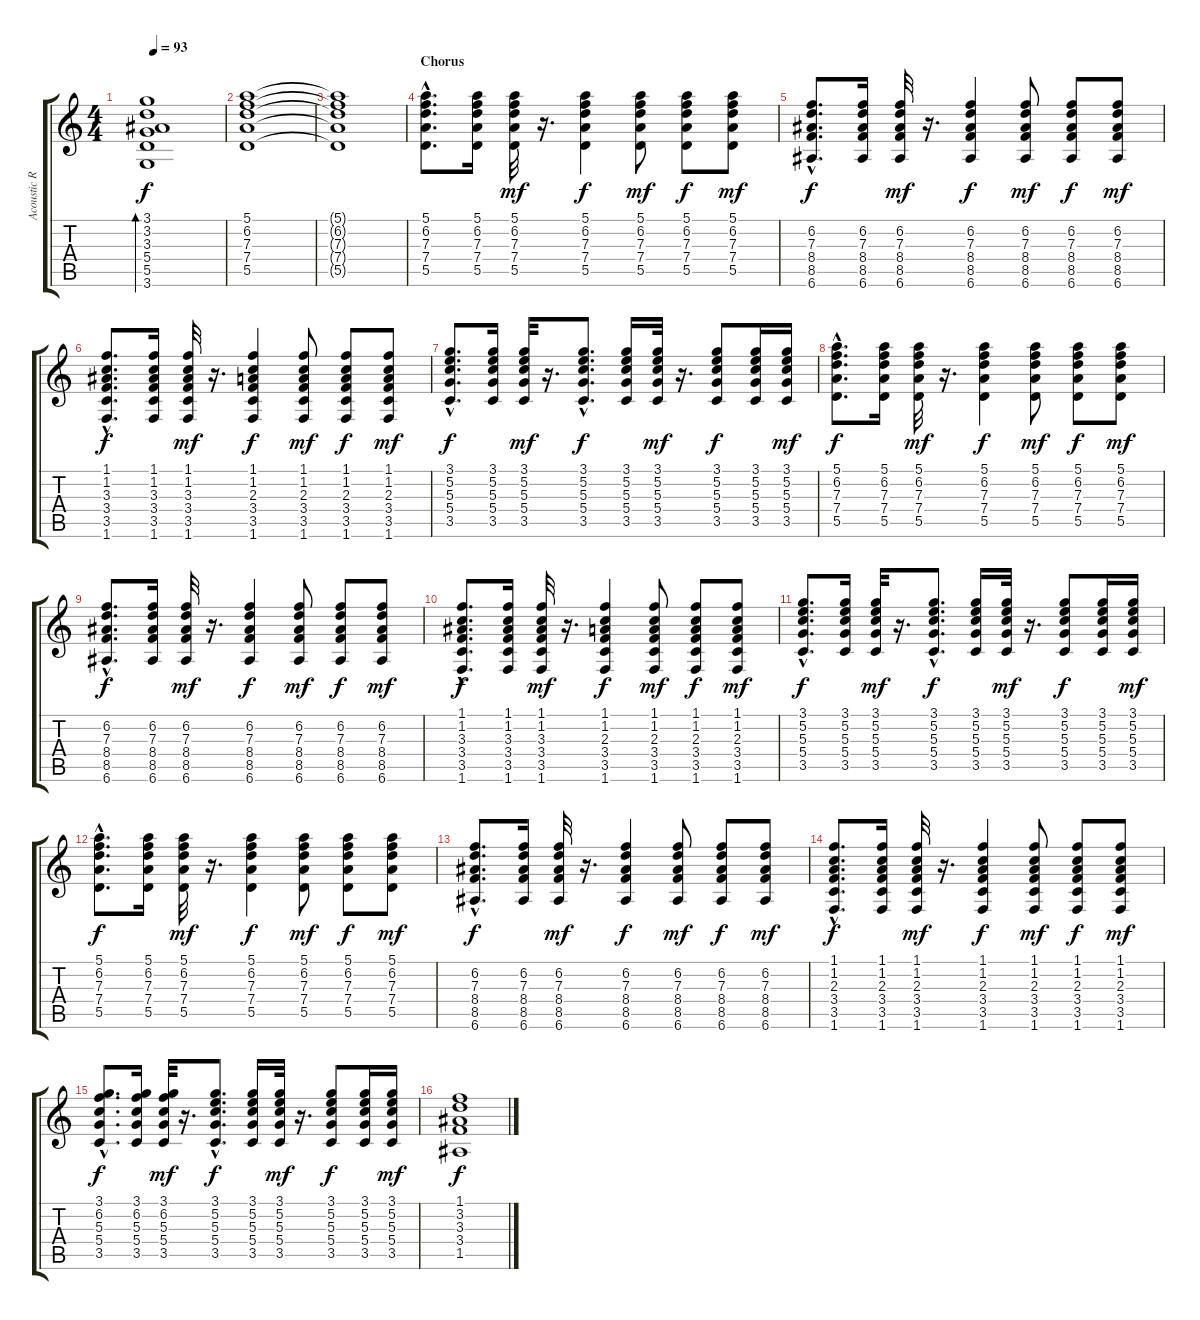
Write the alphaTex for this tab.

\track ("Acoustic Rhythm" "Acoustic R") {instrument acousticguitarsteel}
\staff {score tabs}
\tuning (E4 B3 G3 D3 A2 E2) {hide}
\ts (4 4)
\tempo 93
\clef g2
\ks c
(3.1 3.2 3.3 5.4 5.5 3.6).1{bd 120 dy f} |
(5.1 6.2 7.3 7.4 5.5).1 |
(5.1{t} 6.2{t} 7.3{t} 7.4{t} 5.5{t}).1 |
\section ("" "Chorus")
(5.1{hac} 6.2{hac} 7.3{hac} 7.4{hac} 5.5{hac}).8{d} (5.1 6.2 7.3 7.4 5.5).16 (5.1 6.2 7.3 7.4 5.5).32{dy mf} r.16{d} (5.1 6.2 7.3 7.4 5.5).4{dy f} (5.1 6.2 7.3 7.4 5.5).8{dy mf} (5.1 6.2 7.3 7.4 5.5).8{dy f} (5.1 6.2 7.3 7.4 5.5).8{dy mf} |
(6.2{hac} 7.3{hac} 8.4{hac} 8.5{hac} 6.6{hac}).8{d dy f} (6.2 7.3 8.4 8.5 6.6).16 (6.2 7.3 8.4 8.5 6.6).32{dy mf} r.16{d} (6.2 7.3 8.4 8.5 6.6).4{dy f} (6.2 7.3 8.4 8.5 6.6).8{dy mf} (6.2 7.3 8.4 8.5 6.6).8{dy f} (6.2 7.3 8.4 8.5 6.6).8{dy mf} |
(1.1{hac} 1.2{hac} 3.3{hac} 3.4{hac} 3.5{hac} 1.6{hac}).8{d dy f} (1.1 1.2 3.3 3.4 3.5 1.6).16 (1.1 1.2 3.3 3.4 3.5 1.6).32{dy mf} r.16{d} (1.1 1.2 2.3 3.4 3.5 1.6).4{dy f} (1.1 1.2 2.3 3.4 3.5 1.6).8{dy mf} (1.1 1.2 2.3 3.4 3.5 1.6).8{dy f} (1.1 1.2 2.3 3.4 3.5 1.6).8{dy mf} |
(3.1{hac} 5.2{hac} 5.3{hac} 5.4{hac} 3.5{hac}).8{d dy f} (3.1 5.2 5.3 5.4 3.5).16 (3.1 5.2 5.3 5.4 3.5).32{dy mf} r.16{d} (3.1{hac} 5.2{hac} 5.3{hac} 5.4{hac} 3.5{hac}).8{d dy f} (3.1 5.2 5.3 5.4 3.5).16 (3.1 5.2 5.3 5.4 3.5).32{dy mf} r.16{d} (3.1 5.2 5.3 5.4 3.5).8{dy f} (3.1 5.2 5.3 5.4 3.5).16 (3.1 5.2 5.3 5.4 3.5).16{dy mf} |
(5.1{hac} 6.2{hac} 7.3{hac} 7.4{hac} 5.5{hac}).8{d dy f} (5.1 6.2 7.3 7.4 5.5).16 (5.1 6.2 7.3 7.4 5.5).32{dy mf} r.16{d} (5.1 6.2 7.3 7.4 5.5).4{dy f} (5.1 6.2 7.3 7.4 5.5).8{dy mf} (5.1 6.2 7.3 7.4 5.5).8{dy f} (5.1 6.2 7.3 7.4 5.5).8{dy mf} |
(6.2{hac} 7.3{hac} 8.4{hac} 8.5{hac} 6.6{hac}).8{d dy f} (6.2 7.3 8.4 8.5 6.6).16 (6.2 7.3 8.4 8.5 6.6).32{dy mf} r.16{d} (6.2 7.3 8.4 8.5 6.6).4{dy f} (6.2 7.3 8.4 8.5 6.6).8{dy mf} (6.2 7.3 8.4 8.5 6.6).8{dy f} (6.2 7.3 8.4 8.5 6.6).8{dy mf} |
(1.1{hac} 1.2{hac} 3.3{hac} 3.4{hac} 3.5{hac} 1.6{hac}).8{d dy f} (1.1 1.2 3.3 3.4 3.5 1.6).16 (1.1 1.2 3.3 3.4 3.5 1.6).32{dy mf} r.16{d} (1.1 1.2 2.3 3.4 3.5 1.6).4{dy f} (1.1 1.2 2.3 3.4 3.5 1.6).8{dy mf} (1.1 1.2 2.3 3.4 3.5 1.6).8{dy f} (1.1 1.2 2.3 3.4 3.5 1.6).8{dy mf} |
(3.1{hac} 5.2{hac} 5.3{hac} 5.4{hac} 3.5{hac}).8{d dy f} (3.1 5.2 5.3 5.4 3.5).16 (3.1 5.2 5.3 5.4 3.5).32{dy mf} r.16{d} (3.1{hac} 5.2{hac} 5.3{hac} 5.4{hac} 3.5{hac}).8{d dy f} (3.1 5.2 5.3 5.4 3.5).16 (3.1 5.2 5.3 5.4 3.5).32{dy mf} r.16{d} (3.1 5.2 5.3 5.4 3.5).8{dy f} (3.1 5.2 5.3 5.4 3.5).16 (3.1 5.2 5.3 5.4 3.5).16{dy mf} |
(5.1{hac} 6.2{hac} 7.3{hac} 7.4{hac} 5.5{hac}).8{d dy f} (5.1 6.2 7.3 7.4 5.5).16 (5.1 6.2 7.3 7.4 5.5).32{dy mf} r.16{d} (5.1 6.2 7.3 7.4 5.5).4{dy f} (5.1 6.2 7.3 7.4 5.5).8{dy mf} (5.1 6.2 7.3 7.4 5.5).8{dy f} (5.1 6.2 7.3 7.4 5.5).8{dy mf} |
(6.2{hac} 7.3{hac} 8.4{hac} 8.5{hac} 6.6{hac}).8{d dy f} (6.2 7.3 8.4 8.5 6.6).16 (6.2 7.3 8.4 8.5 6.6).32{dy mf} r.16{d} (6.2 7.3 8.4 8.5 6.6).4{dy f} (6.2 7.3 8.4 8.5 6.6).8{dy mf} (6.2 7.3 8.4 8.5 6.6).8{dy f} (6.2 7.3 8.4 8.5 6.6).8{dy mf} |
(1.1{hac} 1.2{hac} 2.3{hac} 3.4{hac} 3.5{hac} 1.6{hac}).8{d dy f} (1.1 1.2 2.3 3.4 3.5 1.6).16 (1.1 1.2 2.3 3.4 3.5 1.6).32{dy mf} r.16{d} (1.1 1.2 2.3 3.4 3.5 1.6).4{dy f} (1.1 1.2 2.3 3.4 3.5 1.6).8{dy mf} (1.1 1.2 2.3 3.4 3.5 1.6).8{dy f} (1.1 1.2 2.3 3.4 3.5 1.6).8{dy mf} |
(3.1{hac} 6.2{hac} 5.3{hac} 5.4{hac} 3.5{hac}).8{d dy f} (3.1 6.2 5.3 5.4 3.5).16 (3.1 6.2 5.3 5.4 3.5).32{dy mf} r.16{d} (3.1{hac} 5.2{hac} 5.3{hac} 5.4{hac} 3.5{hac}).8{d dy f} (3.1 5.2 5.3 5.4 3.5).16 (3.1 5.2 5.3 5.4 3.5).32{dy mf} r.16{d} (3.1 5.2 5.3 5.4 3.5).8{dy f} (3.1 5.2 5.3 5.4 3.5).16 (3.1 5.2 5.3 5.4 3.5).16{dy mf} |
(1.1 3.2 3.3 3.4 1.5).1{dy f}
